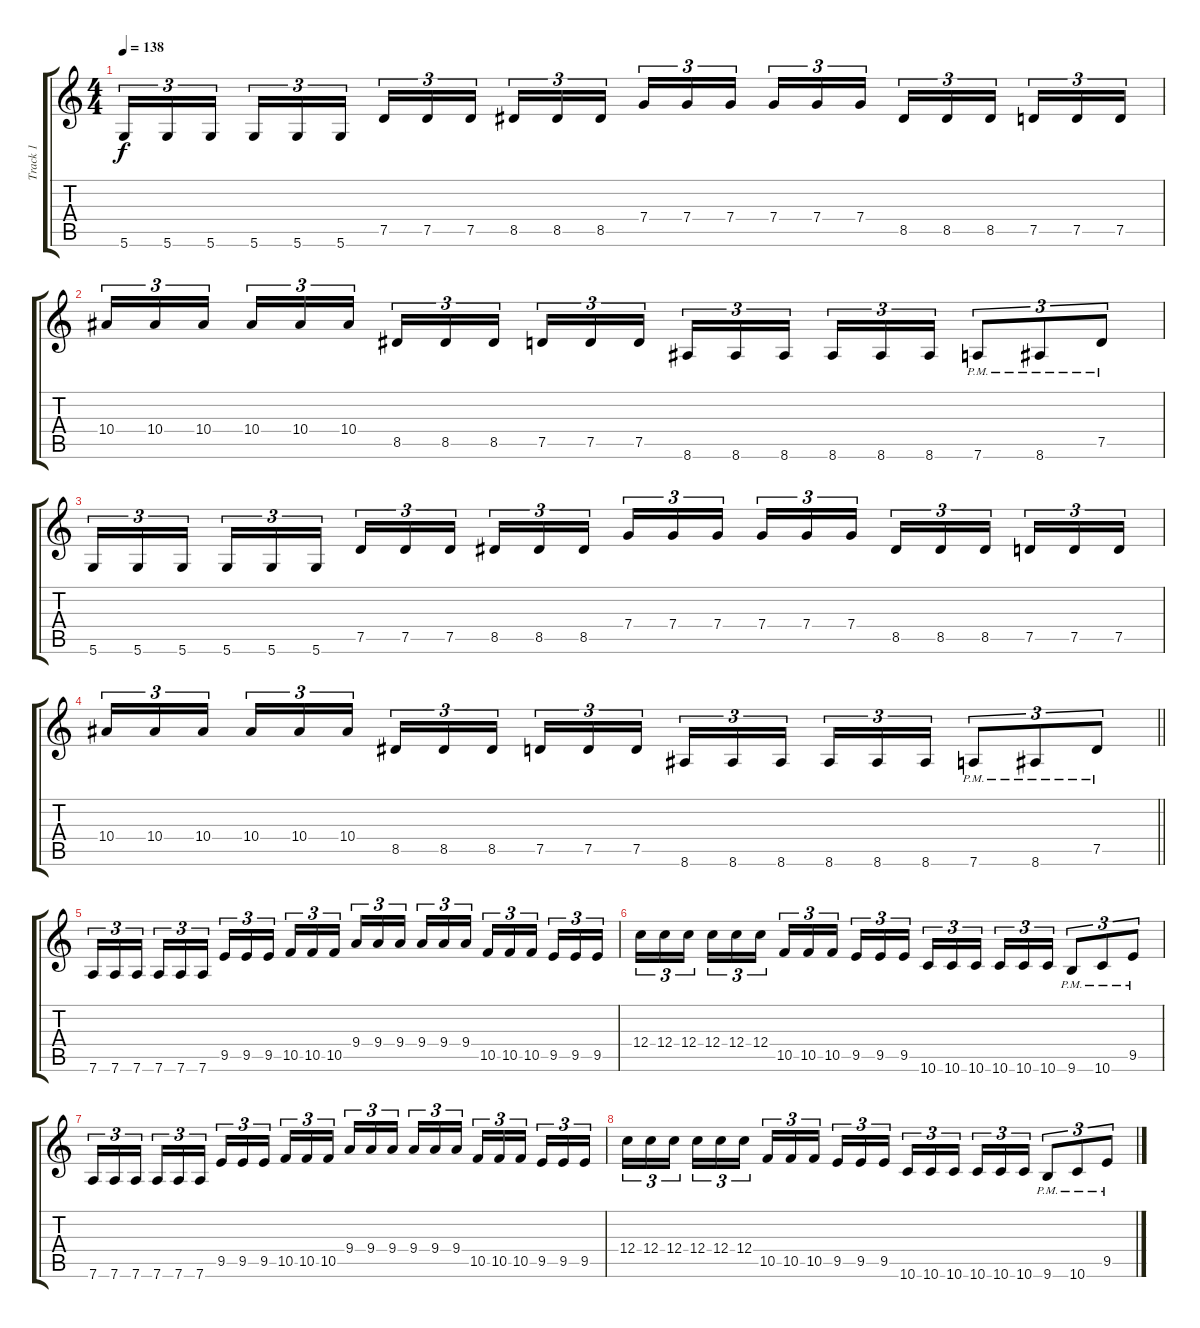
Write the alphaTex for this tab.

\track ("Track 1" "Track 1") {instrument distortionguitar}
\staff {score tabs}
\tuning (D4 A3 F3 C3 G2 D2) {hide}
\ts (4 4)
\tempo 138
\clef g2
\ks c
5.6.16{tu (3 2) dy f} 5.6.16{tu (3 2)} 5.6.16{tu (3 2) beam splitsecondary} 5.6.16{tu (3 2)} 5.6.16{tu (3 2)} 5.6.16{tu (3 2)} 7.5.16{tu (3 2)} 7.5.16{tu (3 2)} 7.5.16{tu (3 2) beam splitsecondary} 8.5.16{tu (3 2)} 8.5.16{tu (3 2)} 8.5.16{tu (3 2)} 7.4.16{tu (3 2)} 7.4.16{tu (3 2)} 7.4.16{tu (3 2) beam splitsecondary} 7.4.16{tu (3 2)} 7.4.16{tu (3 2)} 7.4.16{tu (3 2)} 8.5.16{tu (3 2)} 8.5.16{tu (3 2)} 8.5.16{tu (3 2) beam splitsecondary} 7.5.16{tu (3 2)} 7.5.16{tu (3 2)} 7.5.16{tu (3 2)} |
10.4.16{tu (3 2)} 10.4.16{tu (3 2)} 10.4.16{tu (3 2) beam splitsecondary} 10.4.16{tu (3 2)} 10.4.16{tu (3 2)} 10.4.16{tu (3 2)} 8.5.16{tu (3 2)} 8.5.16{tu (3 2)} 8.5.16{tu (3 2) beam splitsecondary} 7.5.16{tu (3 2)} 7.5.16{tu (3 2)} 7.5.16{tu (3 2)} 8.6.16{tu (3 2)} 8.6.16{tu (3 2)} 8.6.16{tu (3 2) beam splitsecondary} 8.6.16{tu (3 2)} 8.6.16{tu (3 2)} 8.6.16{tu (3 2)} 7.6{pm}.8{tu (3 2)} 8.6{pm}.8{tu (3 2)} 7.5{pm}.8{tu (3 2)} |
5.6.16{tu (3 2)} 5.6.16{tu (3 2)} 5.6.16{tu (3 2) beam splitsecondary} 5.6.16{tu (3 2)} 5.6.16{tu (3 2)} 5.6.16{tu (3 2)} 7.5.16{tu (3 2)} 7.5.16{tu (3 2)} 7.5.16{tu (3 2) beam splitsecondary} 8.5.16{tu (3 2)} 8.5.16{tu (3 2)} 8.5.16{tu (3 2)} 7.4.16{tu (3 2)} 7.4.16{tu (3 2)} 7.4.16{tu (3 2) beam splitsecondary} 7.4.16{tu (3 2)} 7.4.16{tu (3 2)} 7.4.16{tu (3 2)} 8.5.16{tu (3 2)} 8.5.16{tu (3 2)} 8.5.16{tu (3 2) beam splitsecondary} 7.5.16{tu (3 2)} 7.5.16{tu (3 2)} 7.5.16{tu (3 2)} |
\barLineRight lightlight
10.4.16{tu (3 2)} 10.4.16{tu (3 2)} 10.4.16{tu (3 2) beam splitsecondary} 10.4.16{tu (3 2)} 10.4.16{tu (3 2)} 10.4.16{tu (3 2)} 8.5.16{tu (3 2)} 8.5.16{tu (3 2)} 8.5.16{tu (3 2) beam splitsecondary} 7.5.16{tu (3 2)} 7.5.16{tu (3 2)} 7.5.16{tu (3 2)} 8.6.16{tu (3 2)} 8.6.16{tu (3 2)} 8.6.16{tu (3 2) beam splitsecondary} 8.6.16{tu (3 2)} 8.6.16{tu (3 2)} 8.6.16{tu (3 2)} 7.6{pm}.8{tu (3 2)} 8.6{pm}.8{tu (3 2)} 7.5{pm}.8{tu (3 2)} |
7.6.16{tu (3 2)} 7.6.16{tu (3 2)} 7.6.16{tu (3 2) beam splitsecondary} 7.6.16{tu (3 2)} 7.6.16{tu (3 2)} 7.6.16{tu (3 2)} 9.5.16{tu (3 2)} 9.5.16{tu (3 2)} 9.5.16{tu (3 2) beam splitsecondary} 10.5.16{tu (3 2)} 10.5.16{tu (3 2)} 10.5.16{tu (3 2)} 9.4.16{tu (3 2)} 9.4.16{tu (3 2)} 9.4.16{tu (3 2) beam splitsecondary} 9.4.16{tu (3 2)} 9.4.16{tu (3 2)} 9.4.16{tu (3 2)} 10.5.16{tu (3 2)} 10.5.16{tu (3 2)} 10.5.16{tu (3 2) beam splitsecondary} 9.5.16{tu (3 2)} 9.5.16{tu (3 2)} 9.5.16{tu (3 2)} |
12.4.16{tu (3 2)} 12.4.16{tu (3 2)} 12.4.16{tu (3 2) beam splitsecondary} 12.4.16{tu (3 2)} 12.4.16{tu (3 2)} 12.4.16{tu (3 2)} 10.5.16{tu (3 2)} 10.5.16{tu (3 2)} 10.5.16{tu (3 2) beam splitsecondary} 9.5.16{tu (3 2)} 9.5.16{tu (3 2)} 9.5.16{tu (3 2)} 10.6.16{tu (3 2)} 10.6.16{tu (3 2)} 10.6.16{tu (3 2) beam splitsecondary} 10.6.16{tu (3 2)} 10.6.16{tu (3 2)} 10.6.16{tu (3 2)} 9.6{pm}.8{tu (3 2)} 10.6{pm}.8{tu (3 2)} 9.5{pm}.8{tu (3 2)} |
7.6.16{tu (3 2)} 7.6.16{tu (3 2)} 7.6.16{tu (3 2) beam splitsecondary} 7.6.16{tu (3 2)} 7.6.16{tu (3 2)} 7.6.16{tu (3 2)} 9.5.16{tu (3 2)} 9.5.16{tu (3 2)} 9.5.16{tu (3 2) beam splitsecondary} 10.5.16{tu (3 2)} 10.5.16{tu (3 2)} 10.5.16{tu (3 2)} 9.4.16{tu (3 2)} 9.4.16{tu (3 2)} 9.4.16{tu (3 2) beam splitsecondary} 9.4.16{tu (3 2)} 9.4.16{tu (3 2)} 9.4.16{tu (3 2)} 10.5.16{tu (3 2)} 10.5.16{tu (3 2)} 10.5.16{tu (3 2) beam splitsecondary} 9.5.16{tu (3 2)} 9.5.16{tu (3 2)} 9.5.16{tu (3 2)} |
12.4.16{tu (3 2)} 12.4.16{tu (3 2)} 12.4.16{tu (3 2) beam splitsecondary} 12.4.16{tu (3 2)} 12.4.16{tu (3 2)} 12.4.16{tu (3 2)} 10.5.16{tu (3 2)} 10.5.16{tu (3 2)} 10.5.16{tu (3 2) beam splitsecondary} 9.5.16{tu (3 2)} 9.5.16{tu (3 2)} 9.5.16{tu (3 2)} 10.6.16{tu (3 2)} 10.6.16{tu (3 2)} 10.6.16{tu (3 2) beam splitsecondary} 10.6.16{tu (3 2)} 10.6.16{tu (3 2)} 10.6.16{tu (3 2)} 9.6{pm}.8{tu (3 2)} 10.6{pm}.8{tu (3 2)} 9.5{pm}.8{tu (3 2)}
